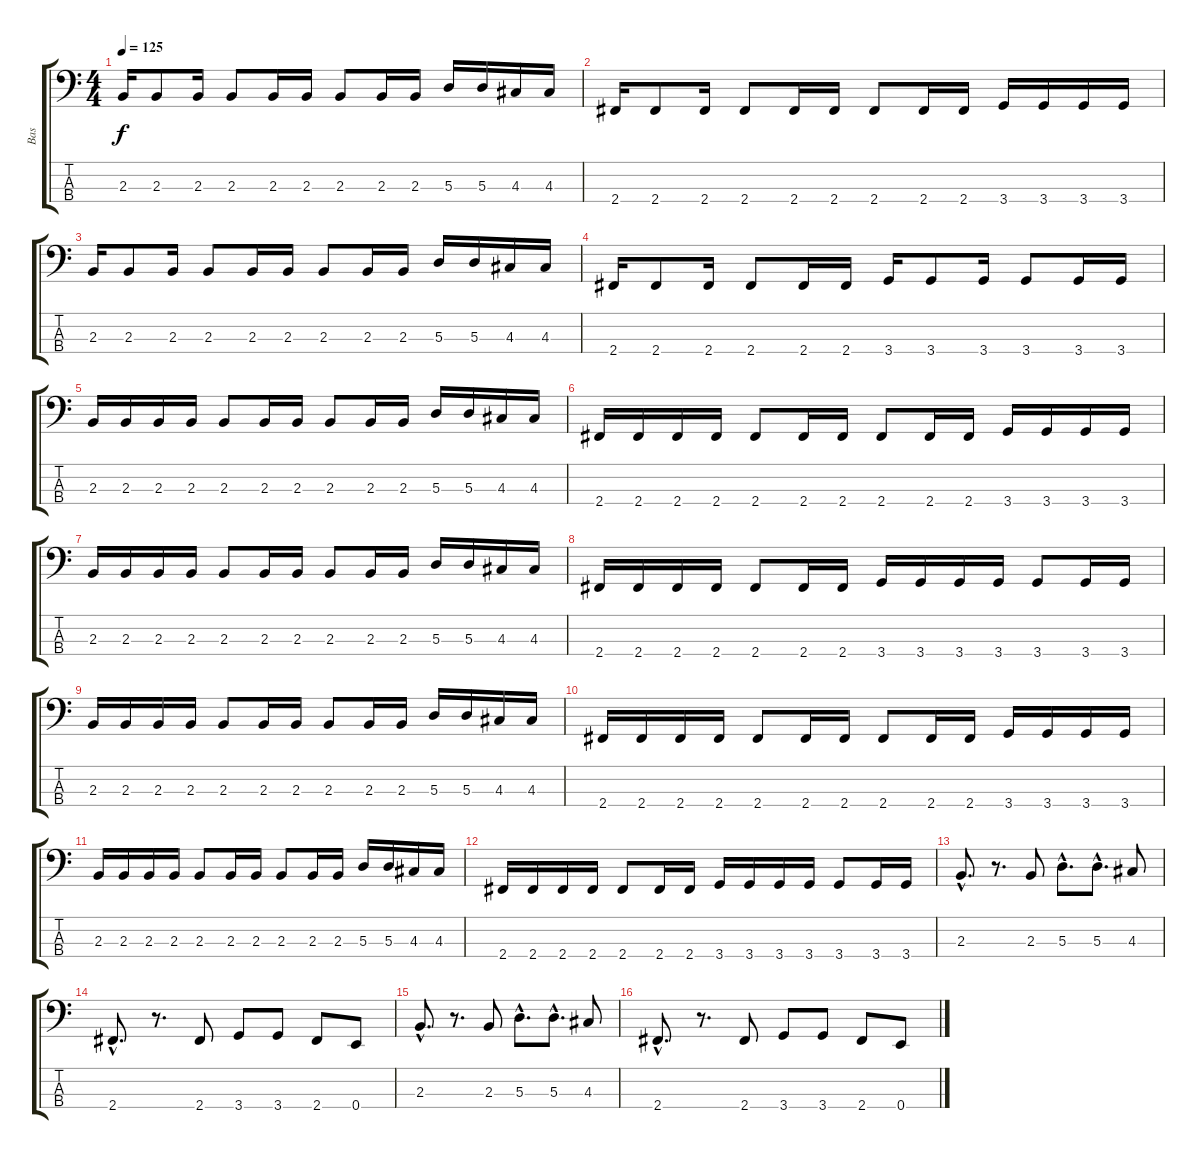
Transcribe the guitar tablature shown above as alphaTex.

\track ("Bas" "Bas") {instrument electricbasspick}
\staff {score tabs}
\tuning (G2 D2 A1 E1) {hide}
\ts (4 4)
\tempo 125
\clef f4
\ks c
2.3.16{dy f} 2.3.8 2.3.16 2.3.8 2.3.16 2.3.16 2.3.8 2.3.16 2.3.16 5.3.16 5.3.16 4.3.16 4.3.16 |
2.4.16 2.4.8 2.4.16 2.4.8 2.4.16 2.4.16 2.4.8 2.4.16 2.4.16 3.4.16 3.4.16 3.4.16 3.4.16 |
2.3.16 2.3.8 2.3.16 2.3.8 2.3.16 2.3.16 2.3.8 2.3.16 2.3.16 5.3.16 5.3.16 4.3.16 4.3.16 |
2.4.16 2.4.8 2.4.16 2.4.8 2.4.16 2.4.16 3.4.16 3.4.8 3.4.16 3.4.8 3.4.16 3.4.16 |
2.3.16 2.3.16 2.3.16 2.3.16 2.3.8 2.3.16 2.3.16 2.3.8 2.3.16 2.3.16 5.3.16 5.3.16 4.3.16 4.3.16 |
2.4.16 2.4.16 2.4.16 2.4.16 2.4.8 2.4.16 2.4.16 2.4.8 2.4.16 2.4.16 3.4.16 3.4.16 3.4.16 3.4.16 |
2.3.16 2.3.16 2.3.16 2.3.16 2.3.8 2.3.16 2.3.16 2.3.8 2.3.16 2.3.16 5.3.16 5.3.16 4.3.16 4.3.16 |
2.4.16 2.4.16 2.4.16 2.4.16 2.4.8 2.4.16 2.4.16 3.4.16 3.4.16 3.4.16 3.4.16 3.4.8 3.4.16 3.4.16 |
2.3.16 2.3.16 2.3.16 2.3.16 2.3.8 2.3.16 2.3.16 2.3.8 2.3.16 2.3.16 5.3.16 5.3.16 4.3.16 4.3.16 |
2.4.16 2.4.16 2.4.16 2.4.16 2.4.8 2.4.16 2.4.16 2.4.8 2.4.16 2.4.16 3.4.16 3.4.16 3.4.16 3.4.16 |
2.3.16 2.3.16 2.3.16 2.3.16 2.3.8 2.3.16 2.3.16 2.3.8 2.3.16 2.3.16 5.3.16 5.3.16 4.3.16 4.3.16 |
2.4.16 2.4.16 2.4.16 2.4.16 2.4.8 2.4.16 2.4.16 3.4.16 3.4.16 3.4.16 3.4.16 3.4.8 3.4.16 3.4.16 |
2.3{hac}.8{d} r.8{d} 2.3.8 5.3{hac}.8{d} 5.3{hac}.8{d} 4.3.8 |
2.4{hac}.8{d} r.8{d} 2.4.8 3.4.8 3.4.8 2.4.8 0.4.8 |
2.3{hac}.8{d} r.8{d} 2.3.8 5.3{hac}.8{d} 5.3{hac}.8{d} 4.3.8 |
2.4{hac}.8{d} r.8{d} 2.4.8 3.4.8 3.4.8 2.4.8 0.4.8
